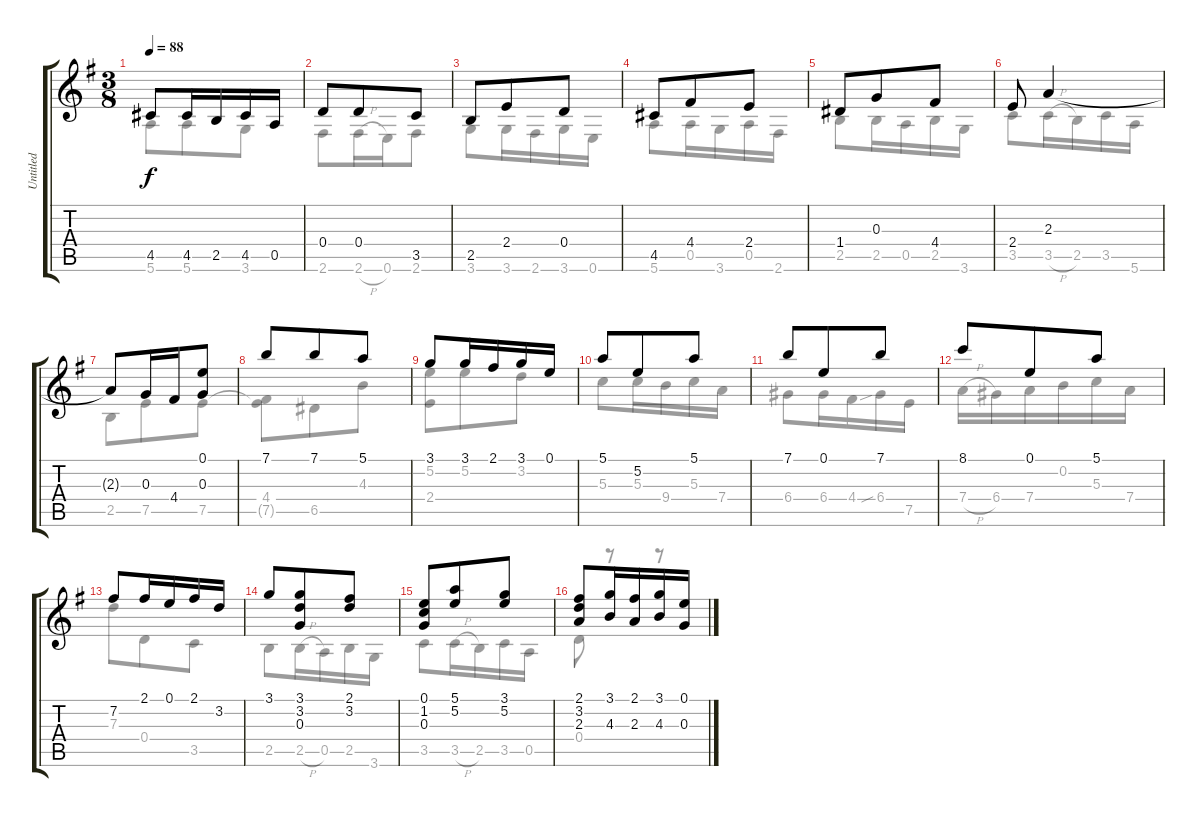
\track ("Untitled" "Untitled") {instrument acousticguitarnylon}
\staff {score tabs}
\tuning (E4 B3 G3 D3 A2 E2) {hide}
\voice
\ts (3 8)
\tempo 88
\clef g2
\ks g
4.5.8{dy f} 4.5.16 2.5.16 4.5.16 0.5.16 |
0.4.8 0.4.8 3.5.8 |
2.5.8 2.4.8 0.4.8 |
4.5.8 4.4.8 2.4.8 |
1.4.8 0.3.8 4.4.8 |
2.4.8 2.3.4 |
2.3{t}.8 0.3.16 4.4.16 (0.1 0.3).8 |
7.1.8 7.1.8 5.1.8 |
3.1.8 3.1.16 2.1.16 3.1.16 0.1.16 |
5.1.8 5.2.8 5.1.8 |
7.1.8 0.1.8 7.1.8 |
8.1.8 0.1.8 5.1.8 |
7.2.8 2.1.16 0.1.16 2.1.16 3.2.16 |
3.1.8 (3.1 3.2 0.3).8 (2.1 3.2).8 |
(0.1 1.2 0.3).8 (5.1 5.2).8 (3.1 5.2).8 |
(2.1 3.2 2.3).8 (3.1 4.3).16 (2.1 2.3).16 (3.1 4.3).16 (0.1 0.3).16
\voice
\clef g2
\ottava regular
\simile none
\ks g
5.6.8{dy f} 5.6.8 3.6.8 |
2.6.8 2.6{h}.16 0.6.16 2.6.8 |
3.6.8 3.6.16 2.6.16 3.6.16 0.6.16 |
5.6.8 0.5.16 3.6.16 0.5.16 2.6.16 |
2.5.8 2.5.16 0.5.16 2.5.16 3.6.16 |
3.5.8 3.5{h}.16 2.5.16 3.5.16 5.6.16 |
2.5.8 7.5.8 7.5.8 |
(4.4 7.5{t}).8 6.5.8 4.3.8 |
(5.2 2.4).8 5.2.8 3.2.8 |
5.3.8 5.3.16 9.4.16 5.3.16 7.4.16 |
6.4.8 6.4.16 4.4.16 6.4{sib}.16 7.5.16 |
7.4{h}.16 6.4.16 7.4.16 0.2.16 5.3.16 7.4.16 |
7.3.8 0.4.8 3.5.8 |
2.5.8 2.5{h}.16 0.5.16 2.5.16 3.6.16 |
3.5.8 3.5{h}.16 2.5.16 3.5.16 0.5.16 |
0.4.8 r.8 r.8
